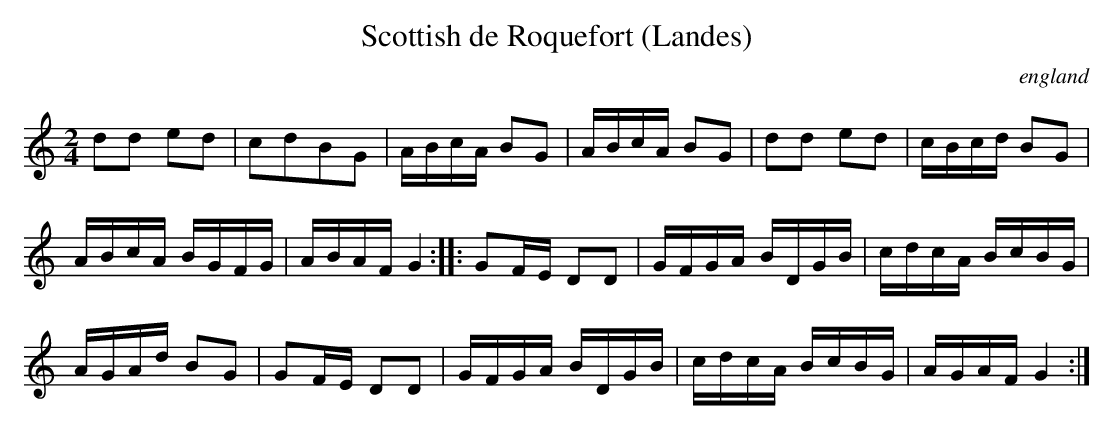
X:1
T:Scottish de Roquefort (Landes)
O:england
M:2/4
L:1/16
K:C
d2d2 e2d2|c2d2B2G2|ABcA B2G2|\
ABcA B2G2|d2d2 e2d2|cBcd B2G2|
ABcA BGFG|ABAF G4:|\
|:G2FE D2D2|GFGA BDGB|cdcA BcBG|
AGAd B2G2|G2FE D2D2|\
GFGA BDGB|cdcA BcBG|AGAF G4:|
